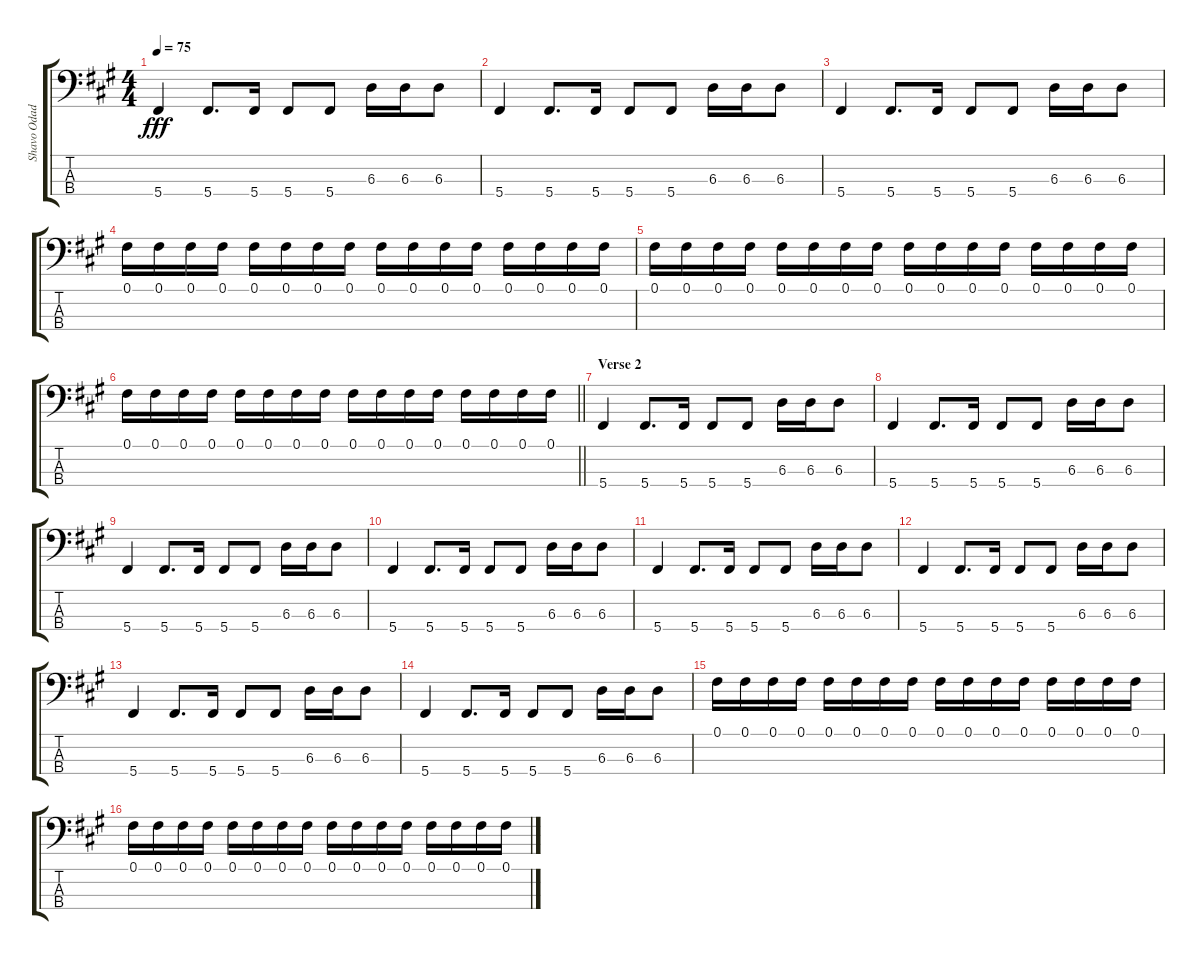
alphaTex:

\track ("Shavo Odadjian [Bass]" "Shavo Odad") {instrument electricbassfinger}
\staff {score tabs}
\tuning (Gb2 Db2 Ab1 Db1) {hide}
\ts (4 4)
\tempo 75
\clef f4
\ks f#minor
5.4.4{dy fff} 5.4.8{d} 5.4.16 5.4.8 5.4.8 6.3.16 6.3.16 6.3.8 |
5.4.4 5.4.8{d} 5.4.16 5.4.8 5.4.8 6.3.16 6.3.16 6.3.8 |
5.4.4 5.4.8{d} 5.4.16 5.4.8 5.4.8 6.3.16 6.3.16 6.3.8 |
0.1.16 0.1.16 0.1.16 0.1.16 0.1.16 0.1.16 0.1.16 0.1.16 0.1.16 0.1.16 0.1.16 0.1.16 0.1.16 0.1.16 0.1.16 0.1.16 |
0.1.16 0.1.16 0.1.16 0.1.16 0.1.16 0.1.16 0.1.16 0.1.16 0.1.16 0.1.16 0.1.16 0.1.16 0.1.16 0.1.16 0.1.16 0.1.16 |
\barLineRight lightlight
0.1.16 0.1.16 0.1.16 0.1.16 0.1.16 0.1.16 0.1.16 0.1.16 0.1.16 0.1.16 0.1.16 0.1.16 0.1.16 0.1.16 0.1.16 0.1.16 |
\section ("" "Verse 2")
5.4.4 5.4.8{d} 5.4.16 5.4.8 5.4.8 6.3.16 6.3.16 6.3.8 |
5.4.4 5.4.8{d} 5.4.16 5.4.8 5.4.8 6.3.16 6.3.16 6.3.8 |
5.4.4 5.4.8{d} 5.4.16 5.4.8 5.4.8 6.3.16 6.3.16 6.3.8 |
5.4.4 5.4.8{d} 5.4.16 5.4.8 5.4.8 6.3.16 6.3.16 6.3.8 |
5.4.4 5.4.8{d} 5.4.16 5.4.8 5.4.8 6.3.16 6.3.16 6.3.8 |
5.4.4 5.4.8{d} 5.4.16 5.4.8 5.4.8 6.3.16 6.3.16 6.3.8 |
5.4.4 5.4.8{d} 5.4.16 5.4.8 5.4.8 6.3.16 6.3.16 6.3.8 |
5.4.4 5.4.8{d} 5.4.16 5.4.8 5.4.8 6.3.16 6.3.16 6.3.8 |
0.1.16 0.1.16 0.1.16 0.1.16 0.1.16 0.1.16 0.1.16 0.1.16 0.1.16 0.1.16 0.1.16 0.1.16 0.1.16 0.1.16 0.1.16 0.1.16 |
0.1.16 0.1.16 0.1.16 0.1.16 0.1.16 0.1.16 0.1.16 0.1.16 0.1.16 0.1.16 0.1.16 0.1.16 0.1.16 0.1.16 0.1.16 0.1.16
